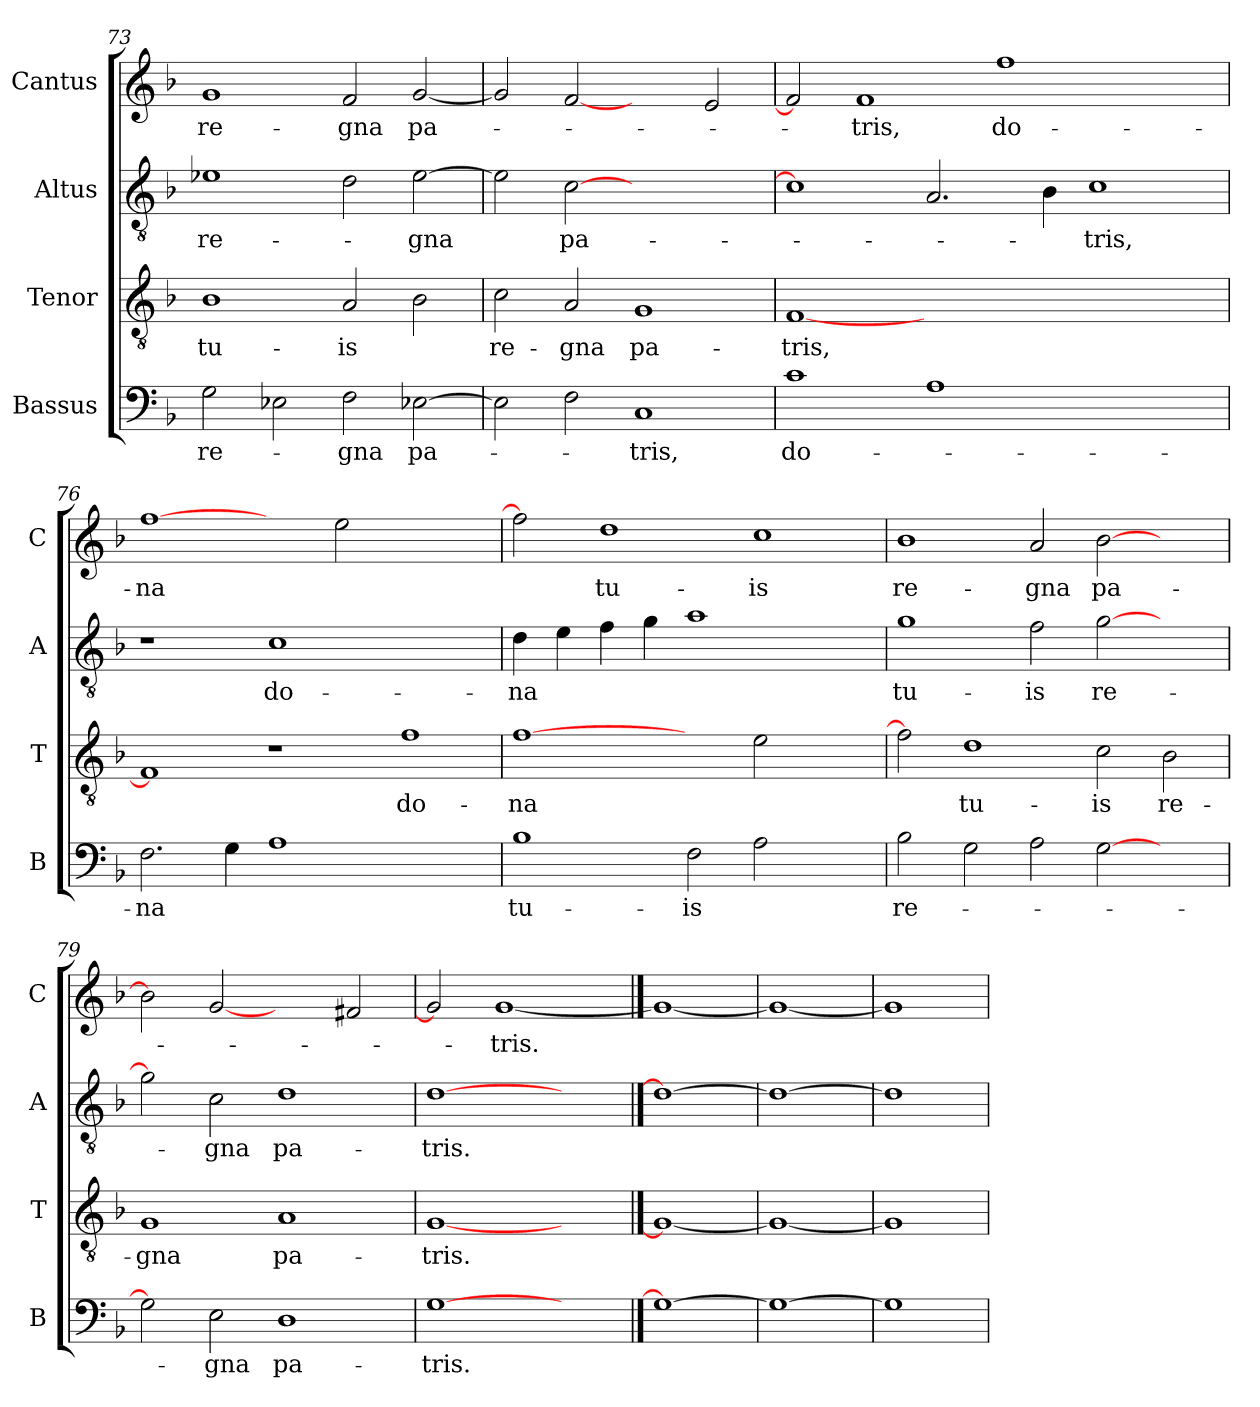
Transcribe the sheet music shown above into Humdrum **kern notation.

**kern	**text	**kern	**text	**kern	**text	**kern	**text
*part4	*part4	*part3	*part3	*part2	*part2	*part1	*part1
*staff4	*staff4	*staff3	*staff3	*staff2	*staff2	*staff1	*staff1
*I"Bassus	*	*I"Tenor	*	*I"Altus	*	*I"Cantus	*
*I'B	*	*I'T	*	*I'A	*	*I'C	*
*clefF4	*	*clefGv2	*	*clefGv2	*	*clefG2	*
*k[b-]	*	*k[b-]	*	*k[b-]	*	*k[b-]	*
*F:	*	*F:	*	*F:	*	*F:	*
=73	=73	=73	=73	=73	=73	=73	=73
2G\	re-	1B-\	tu-	1e-X\	re-	1g/	re-
2E-X\	.	.	.	.	.	.	.
2F\	-gna	2A/	-is	2d\	.	2f/	-gna
[2E-X\	pa-	2B-\	.	[2e-\	-gna	[2g/	pa-
!!LO:LB:g=z
=74	=74	=74	=74	=74	=74	=74	=74
2E-\]	.	2c\	re-	2e-\]	.	2g/]	.
2F\	.	2A/	-gna	[2c\	pa-	[2f/	.
1C/	-tris,	1G/	pa-	1ryy	.	2ryy	.
.	.	.	.	.	.	2e/	.
=75	=75	=75	=75	=75	=75	=75	=75
!	!LO:LY:i	!	!	!	!	!	!
1c\	do-	[1F/	-tris,	1c\]	.	2f/]	.
.	.	.	.	.	.	1f/	-tris,
1A\	.	0ryy	.	2.A/	.	.	.
!	!	!	!	!	!	!	!LO:LY:i
.	.	.	.	.	.	1ff\	do-
.	.	.	.	4B-\	.	.	.
1ryy	.	.	.	1c\	-tris,	.	.
.	.	.	.	.	.	2ryy	.
=76	=76	=76	=76	=76	=76	=76	=76
!	!LO:LY:i	!	!	!	!	!	!LO:LY:i
2.F\	-na	1F/]	.	1r	.	[1ff\	-na
4G\	.	.	.	.	.	.	.
!	!	!	!	!	!LO:LY:i	!	!
1A\	.	1r	.	1c\	do-	2ryy	.
.	.	.	.	.	.	2ee\	.
!	!	!	!LO:LY:i	!	!	!	!
1ryy	.	1f\	do-	1ryy	.	1ryy	.
!!LO:LB:g=z
=77	=77	=77	=77	=77	=77	=77	=77
!	!LO:LY:i	!	!LO:LY:i	!	!LO:LY:i	!	!
1B-\	tu-	[1f\	-na	4d\	-na	2ff\]	.
.	.	.	.	4e\	.	.	.
!	!	!	!	!	!	!	!LO:LY:i
.	.	.	.	4f\	.	1dd\	tu-
.	.	.	.	4g\	.	.	.
!	!LO:LY:i	!	!	!	!	!	!
2F\	-is	2ryy	.	1a\	.	.	.
!	!	!	!	!	!	!	!LO:LY:i
2A\	.	2e\	.	.	.	1cc\	-is
2ryy	.	2ryy	.	2ryy	.	.	.
=78	=78	=78	=78	=78	=78	=78	=78
!	!LO:LY:i	!	!	!	!LO:LY:i	!	!LO:LY:i
2B-\	re-	2f\]	.	1g\	tu-	1b-\	re-
!	!	!	!LO:LY:i	!	!	!	!
2G\	.	1d\	tu-	.	.	.	.
!	!	!	!	!	!LO:LY:i	!	!LO:LY:i
2A\	.	.	.	2f\	-is	2a/	-gna
!	!	!	!LO:LY:i	!	!LO:LY:i	!	!LO:LY:i
[2G\	.	2c\	-is	[2g\	re-	[2b-\	pa-
!	!	!	!LO:LY:i	!	!	!	!
2ryy	.	2B-\	re-	2ryy	.	2ryy	.
=79	=79	=79	=79	=79	=79	=79	=79
!	!	!	!LO:LY:i	!	!	!	!
2G\]	.	1G/	-gna	2g\]	.	2b-\]	.
!	!LO:LY:i	!	!	!	!LO:LY:i	!	!
2E\	-gna	.	.	2c\	-gna	[2g/	.
!	!LO:LY:i	!	!LO:LY:i	!	!LO:LY:i	!	!
1D\	pa-	1A/	pa-	1d\	pa-	2ryy	.
.	.	.	.	.	.	2f#X/	.
=80	=80	=80	=80	=80	=80	=80	=80
!	!LO:LY:i	!	!LO:LY:i	!	!LO:LY:i	!	!
[1G\	-tris.	[1G/	-tris.	[1d\	-tris.	2g/]	.
!	!	!	!	!	!	!	!LO:LY:i
.	.	.	.	.	.	[1g/	-tris.
2ryy	.	2ryy	.	2ryy	.	.	.
==81	==81	==81	==81	==81	==81	==81	==81
1G\_	.	1G/_	.	1d\_	.	1g/_	.
=82	=82	=82	=82	=82	=82	=82	=82
1G\_	.	1G/_	.	1d\_	.	1g/_	.
=83	=83	=83	=83	=83	=83	=83	=83
1G\]	.	1G/]	.	1d\]	.	1g/]	.
=	=	=	=	=	=	=	=
*-	*-	*-	*-	*-	*-	*-	*-
